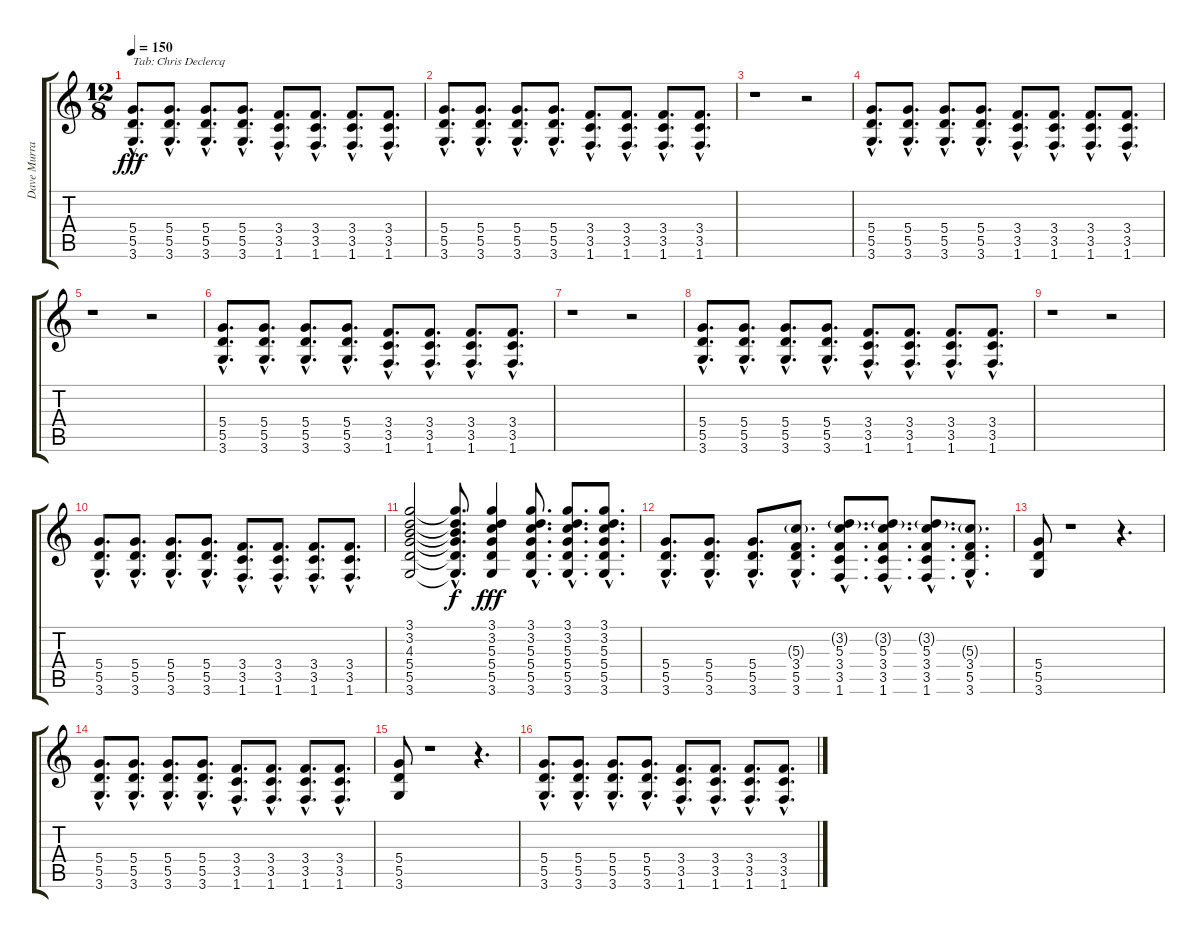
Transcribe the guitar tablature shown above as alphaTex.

\track ("Dave Murray  ( guitar )" "Dave Murra") {instrument overdrivenguitar}
\staff {score tabs}
\tuning (E4 B3 G3 D3 A2 E2) {hide}
\ts (12 8)
\tempo 150
\clef g2
\ks c
(5.4{hac} 5.5{hac} 3.6{hac}).8{d txt "Tab: Chris Declercq" dy fff instrument overdrivenguitar} (5.4{hac} 5.5{hac} 3.6{hac}).8{d} (5.4{hac} 5.5{hac} 3.6{hac}).8{d} (5.4{hac} 5.5{hac} 3.6{hac}).8{d} (3.4{hac} 3.5{hac} 1.6{hac}).8{d} (3.4{hac} 3.5{hac} 1.6{hac}).8{d} (3.4{hac} 3.5{hac} 1.6{hac}).8{d} (3.4{hac} 3.5{hac} 1.6{hac}).8{d} |
(5.4{hac} 5.5{hac} 3.6{hac}).8{d} (5.4{hac} 5.5{hac} 3.6{hac}).8{d} (5.4{hac} 5.5{hac} 3.6{hac}).8{d} (5.4{hac} 5.5{hac} 3.6{hac}).8{d} (3.4{hac} 3.5{hac} 1.6{hac}).8{d} (3.4{hac} 3.5{hac} 1.6{hac}).8{d} (3.4{hac} 3.5{hac} 1.6{hac}).8{d} (3.4{hac} 3.5{hac} 1.6{hac}).8{d} |
r.1 r.2 |
(5.4{hac} 5.5{hac} 3.6{hac}).8{d} (5.4{hac} 5.5{hac} 3.6{hac}).8{d} (5.4{hac} 5.5{hac} 3.6{hac}).8{d} (5.4{hac} 5.5{hac} 3.6{hac}).8{d} (3.4{hac} 3.5{hac} 1.6{hac}).8{d} (3.4{hac} 3.5{hac} 1.6{hac}).8{d} (3.4{hac} 3.5{hac} 1.6{hac}).8{d} (3.4{hac} 3.5{hac} 1.6{hac}).8{d} |
r.1 r.2 |
(5.4{hac} 5.5{hac} 3.6{hac}).8{d} (5.4{hac} 5.5{hac} 3.6{hac}).8{d} (5.4{hac} 5.5{hac} 3.6{hac}).8{d} (5.4{hac} 5.5{hac} 3.6{hac}).8{d} (3.4{hac} 3.5{hac} 1.6{hac}).8{d} (3.4{hac} 3.5{hac} 1.6{hac}).8{d} (3.4{hac} 3.5{hac} 1.6{hac}).8{d} (3.4{hac} 3.5{hac} 1.6{hac}).8{d} |
r.1 r.2 |
(5.4{hac} 5.5{hac} 3.6{hac}).8{d} (5.4{hac} 5.5{hac} 3.6{hac}).8{d} (5.4{hac} 5.5{hac} 3.6{hac}).8{d} (5.4{hac} 5.5{hac} 3.6{hac}).8{d} (3.4{hac} 3.5{hac} 1.6{hac}).8{d} (3.4{hac} 3.5{hac} 1.6{hac}).8{d} (3.4{hac} 3.5{hac} 1.6{hac}).8{d} (3.4{hac} 3.5{hac} 1.6{hac}).8{d} |
r.1 r.2 |
(5.4{hac} 5.5{hac} 3.6{hac}).8{d} (5.4{hac} 5.5{hac} 3.6{hac}).8{d} (5.4{hac} 5.5{hac} 3.6{hac}).8{d} (5.4{hac} 5.5{hac} 3.6{hac}).8{d} (3.4{hac} 3.5{hac} 1.6{hac}).8{d} (3.4{hac} 3.5{hac} 1.6{hac}).8{d} (3.4{hac} 3.5{hac} 1.6{hac}).8{d} (3.4{hac} 3.5{hac} 1.6{hac}).8{d} |
(3.1 3.2 4.3 5.4 5.5 3.6).2 (3.1{hac t} 3.2{hac t} 4.3{hac t} 5.4{hac t} 5.5{hac t} 3.6{hac t}).8{d dy f} (3.1 3.2 5.3 5.4 5.5 3.6).4{dy fff} (3.1{hac} 3.2{hac} 5.3{hac} 5.4{hac} 5.5{hac} 3.6{hac}).8{d} (3.1{hac} 3.2{hac} 5.3{hac} 5.4{hac} 5.5{hac} 3.6{hac}).8{d} (3.1{hac} 3.2{hac} 5.3{hac} 5.4{hac} 5.5{hac} 3.6{hac}).8{d} |
(5.4{hac} 5.5{hac} 3.6{hac}).8{d} (5.4{hac} 5.5{hac} 3.6{hac}).8{d} (5.4{hac} 5.5{hac} 3.6{hac}).8{d} (5.3{g hac} 3.4{hac} 5.5{hac} 3.6{hac}).8{d} (3.2{g hac} 5.3{hac} 3.4{hac} 3.5{hac} 1.6{hac}).8{d} (3.2{g hac} 5.3{hac} 3.4{hac} 3.5{hac} 1.6{hac}).8{d} (3.2{g hac} 5.3{hac} 3.4{hac} 3.5{hac} 1.6{hac}).8{d} (5.3{g hac} 3.4{hac} 5.5{hac} 3.6{hac}).8{d} |
(5.4 5.5 3.6).8 r.1 r.4{d} |
(5.4{hac} 5.5{hac} 3.6{hac}).8{d} (5.4{hac} 5.5{hac} 3.6{hac}).8{d} (5.4{hac} 5.5{hac} 3.6{hac}).8{d} (5.4{hac} 5.5{hac} 3.6{hac}).8{d} (3.4{hac} 3.5{hac} 1.6{hac}).8{d} (3.4{hac} 3.5{hac} 1.6{hac}).8{d} (3.4{hac} 3.5{hac} 1.6{hac}).8{d} (3.4{hac} 3.5{hac} 1.6{hac}).8{d} |
(5.4 5.5 3.6).8 r.1 r.4{d} |
(5.4{hac} 5.5{hac} 3.6{hac}).8{d} (5.4{hac} 5.5{hac} 3.6{hac}).8{d} (5.4{hac} 5.5{hac} 3.6{hac}).8{d} (5.4{hac} 5.5{hac} 3.6{hac}).8{d} (3.4{hac} 3.5{hac} 1.6{hac}).8{d} (3.4{hac} 3.5{hac} 1.6{hac}).8{d} (3.4{hac} 3.5{hac} 1.6{hac}).8{d} (3.4{hac} 3.5{hac} 1.6{hac}).8{d}
